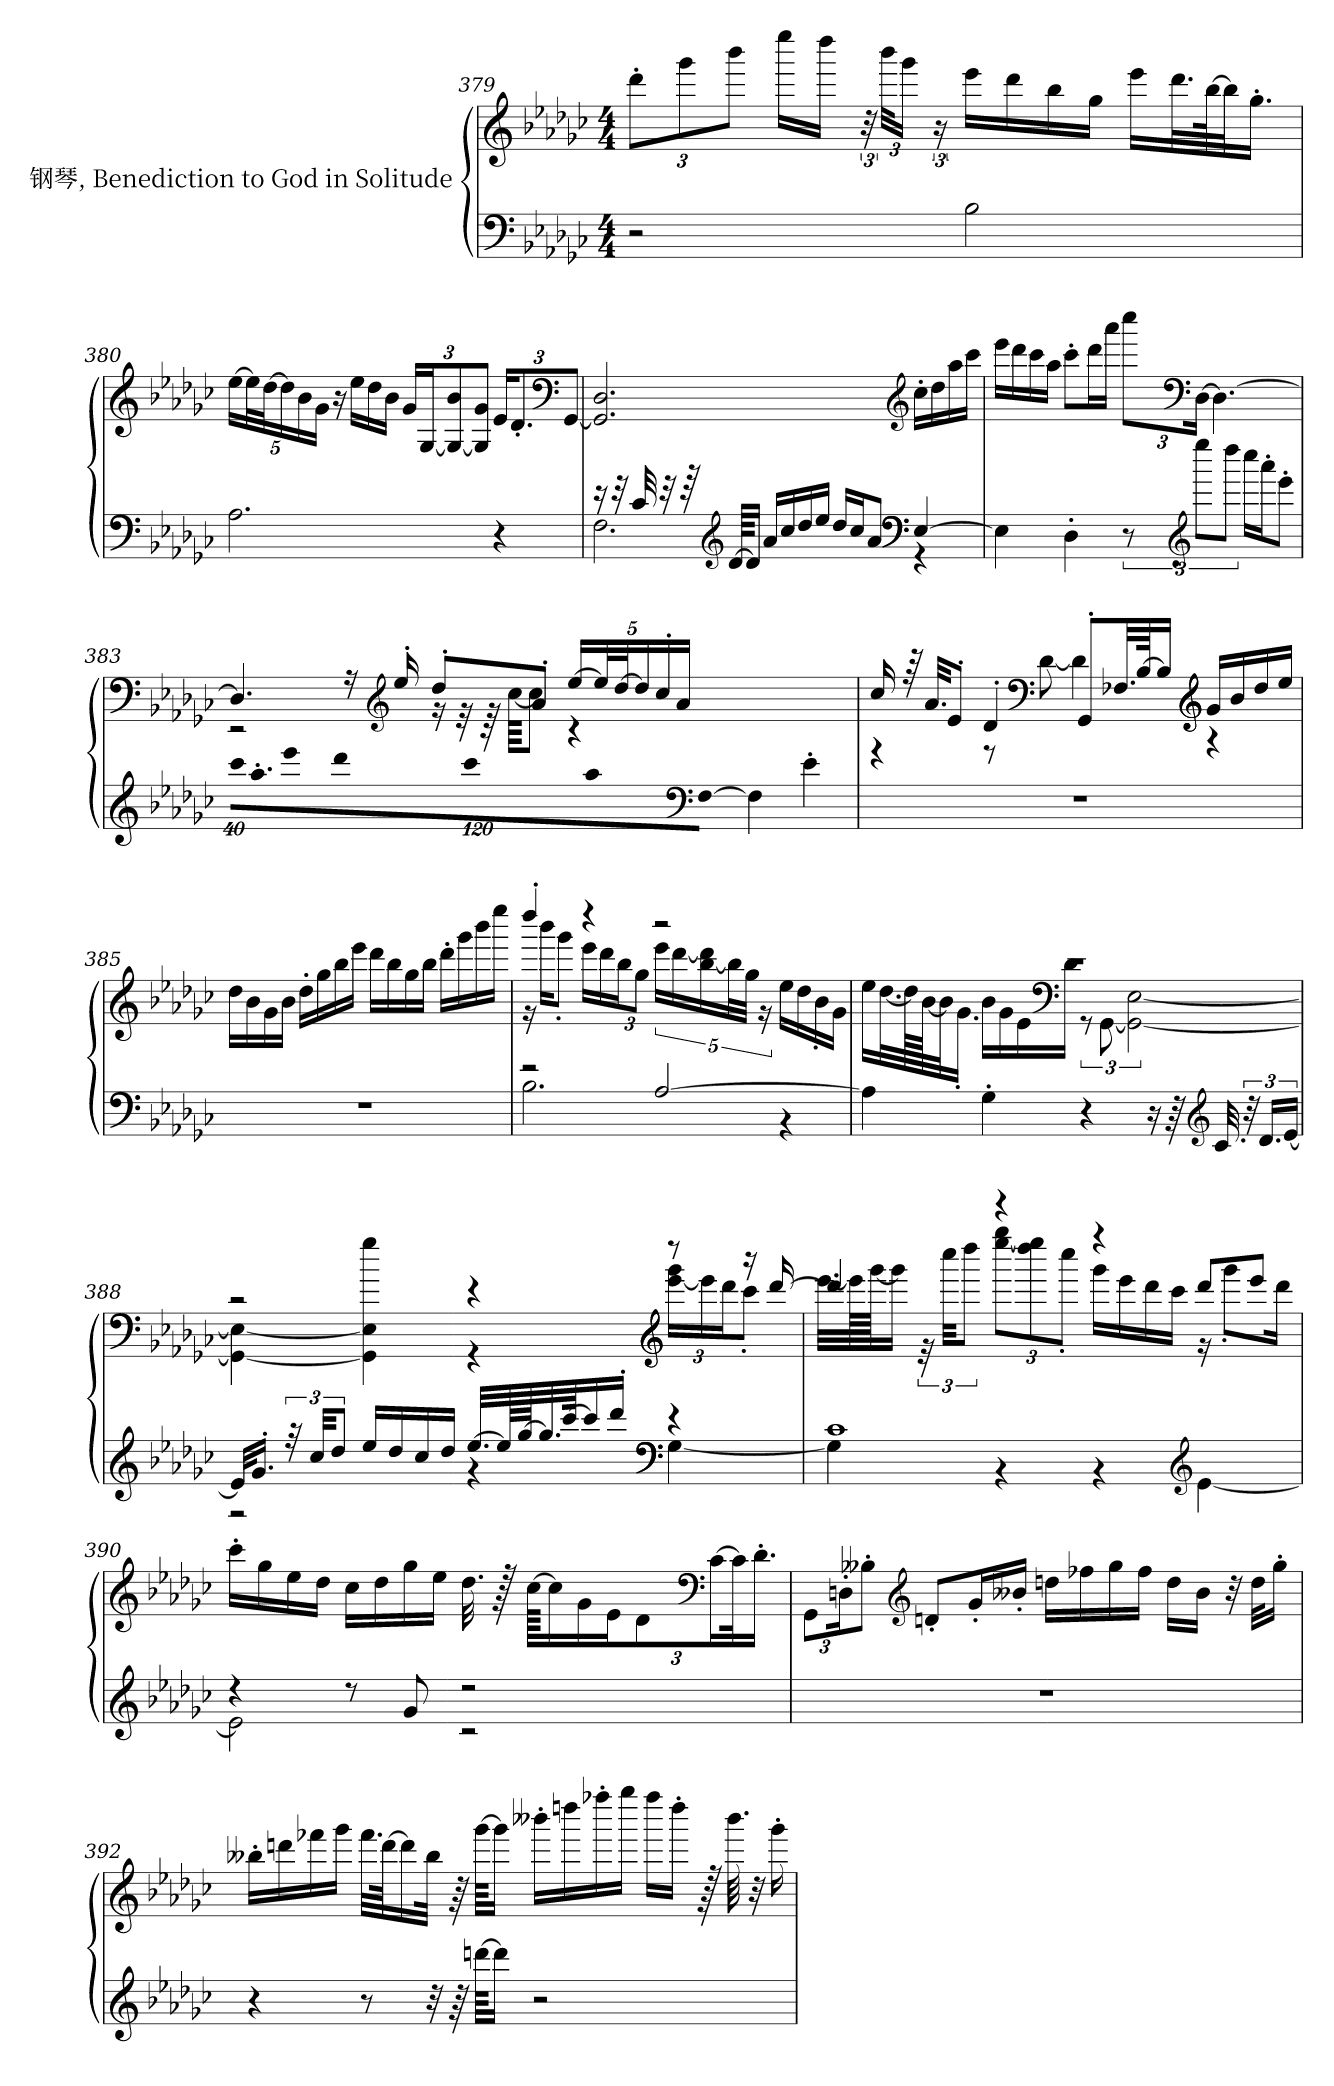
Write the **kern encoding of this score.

**kern	**kern
*part1	*part1
*staff2	*staff1
*I"钢琴, Benediction to God in Solitude	*
*clefF4	*clefG2
*k[b-e-a-d-g-c-]	*k[b-e-a-d-g-c-]
*M4/4	*M4/4
*	*Xbrackettup
=379	=379
2r	12ddd-'\L
.	12ggg-\
.	12bbb-\J
.	16eeee-\LL
.	16dddd-\JJ
*	*brackettup
.	48r
.	48bbb-\KLL
.	24ggg-\JJ
.	24r
2B-\	16eee-\LL
.	16ddd-\
.	16bb-\
.	16gg-\JJ
.	16eee-\LL
.	32.ddd-\L
.	[64bb-\K
.	32bb-\J]
.	16.gg-'\JJ
!!LO:PB:g=z
=380	=380
*	*Xbrackettup
2.A-\	[20ee-\LL
.	40ee-\L]
.	[40dd-\J
.	20dd-\]
.	20b-\
.	20g-\JJ
.	16r
.	16ee-\LL
.	16dd-\
.	16b-\JJ
.	24g-/LL
.	[24G-/J
.	12G-/_ 12b-/
.	12G-/] 12g-/J
4r	24e-/KL
.	12.d-'/
*	*clefF4
.	[12GG-/J
=381	=381
*^	*
16r	2.F\	2.GG-/] 2.D-/
32r	.	.
32c-/	.	.
32r	.	.
64r	.	.
*clefG2	*	*
[64d-/KKLL	.	.
16d-/JJ]	.	.
16a-/LL	.	.
16cc-/	.	.
16dd-/	.	.
16ee-/JJ	.	.
16dd-/LL	.	.
16cc-/J	.	.
8a-/J	.	.
*clefF4	*	*clefG2
[4E-/	4r	16cc-'\LL
.	.	16dd-\
.	.	16aa-\
.	.	16ccc-\JJ
*v	*v	*
!!LO:LB:g=z
=382	=382
4E-\]	16eee-\LL
.	16ddd-\
.	16ccc-\
.	16aa-\JJ
4D-'\	8ccc-'\L
.	16ddd-\L
.	16aaa-\JJ
12r	12cccc-\L
*clefG2	*clefF4
12eeee-\L	[24D-\Jk
.	4.D-\_
12dddd-\J	.
16cccc-\LL	.
16aaa-'\J	.
8eee-'\J	.
!!LO:LB:g=z
=383	=383
*Xbrackettup	*
!LO:N:vis=32	!
*	*^
640%23ccc-\KLL	4.D-/]	2r
!LO:N:vis=16.	!	!
960%103aa-'\	.	.
!LO:N:vis=16	!	!
1920%137eee-\	.	.
!LO:N:vis=16	!	!
1920%137ddd-\	.	.
!LO:N:vis=16	!	!
1920%137ccc-\	.	.
!LO:N:vis=16	!	!
1920%137aa-\	.	.
.	16r	.
*clefF4	*	*
!LO:N:vis=16	!	!
[1920%137F\JJ	.	.
*	*clefG2	*
.	16ee-'/	.
4F\]	8dd-'/L	16r
.	.	32r
.	.	64r
.	.	[64cc-\KKKL
.	8a-'/J	8cc-\J]
4e-'\	[20ee-/LL	4r
.	40ee-/L]	.
.	[40dd-/J	.
.	20dd-/]	.
.	20cc-'/	.
.	20a-/JJ	.
!!LO:LB:g=z	!!
=384	=384	=384
1r	16cc-/	4r
.	64r	.
.	32.a-/KKL	.
.	8e-'/J	.
.	4d-'/	8r
*	*clefF4	*
.	.	[8d-\
.	8GG-'/L	4d-\]
.	32.F-X/LL	.
.	[64B-/JK	.
.	16B-/JJ]	.
*	*clefG2	*
.	16g-/LL	4r
.	16b-/	.
.	16dd-/	.
.	16ee-/JJ	.
*	*v	*v
=385	=385
1r	16dd-\LL
.	16b-\
.	16g-\
.	16b-\JJ
.	16dd-'\LL
.	16gg-\
.	16bb-\
.	16eee-\JJ
.	16ddd-\LL
.	16bb-\
.	16gg-\
.	16bb-\JJ
.	16ddd-'\LL
.	16ggg-\
.	16bbb-\
.	16eeee-\JJ
!!LO:LB:g=z
=386	=386
*^	*^
2r	2.B-\	4dddd-'/	16r
.	.	.	16bbb-\KL
.	.	.	8ggg-'\J
.	.	4r	16eee-\LL
.	.	.	16ddd-\
.	.	.	24bb-\J
.	.	.	12gg-\J
*	*	*	*brackettup
[2A-/	.	2r	20eee-\LL
.	.	.	[20ddd-\
.	.	.	[20bb-\ 20ddd-\]
.	.	.	40bb-\L]
.	.	.	40gg-\JJJ
.	.	.	20r
.	4r	.	16ee-\LL
.	.	.	16dd-\
.	.	.	16b-'\
.	.	.	16g-\JJ
*v	*v	*	*
!!LO:LB:g=z	!!
=387	=387	=387
4A-\]	1r	16ee-\LL
.	.	[32.dd-\L
.	.	128dd-\LL]
.	.	[128b-\JJ
.	.	32b-\J]
.	.	16.g-'\JJ
4G-'\	.	16b-\LL
.	.	16g-\
.	.	16e-\
*	*clefF4	*
.	.	16d-\JJ
4r	.	12r
.	.	[12GG-\
.	.	3GG-\_ [3E-\
16r	.	.
64r	.	.
*clefG2	*	*
32.c-/	.	.
*brackettup	*	*
48r	.	.
24.d-/LL	.	.
[24e-/JJ	.	.
!!LO:PB:g=z	!!
=388	=388	=388
*^	*	*
32e-/KLL]	2r	2r	4GG-\_ 4E-\_
16.g-'/JJ	.	.	.
48r	.	.	.
48cc-/KKL	.	.	.
12dd-/J	.	.	.
16ee-/LL	.	.	4GG-\] 4E-\] 4gg-\
16dd-/	.	.	.
16cc-/	.	.	.
16dd-/JJ	.	.	.
[32.ee-/LLL	4r	4r	4r
128ee-/LL]	.	.	.
[128gg-/JJ	.	.	.
32.gg-/]	.	.	.
[64ccc-/JK	.	.	.
16ccc-/]	.	.	.
16ddd-'/JJ	.	.	.
*clefF4	*	*clefG2	*
*	*	*	*Xbrackettup
4r	[4G-\	8r	[24eee-\ 24ggg-\LL
.	.	.	24eee-\]
.	.	.	24ddd-\J
.	.	16r	8ccc-'\J
.	.	[16ddd-/	.
!!LO:LB:g=z	!!
=389	=389	=389	=389
1c-	4G-\]	4ddd-/]	[32.eee-\LLL
.	.	.	128eee-\LL]
.	.	.	[128ggg-\JJJ
.	.	.	16ggg-\JJ]
*	*	*	*brackettup
.	.	.	48r
.	.	.	48cccc-\KKL
.	.	.	12dddd-\J
*	*	*	*Xbrackettup
.	4r	4r	[12eeee-\ 12gggg-\L
.	.	.	12dddd-\ 12eeee-\]
.	.	.	12cccc-'\J
.	4r	4r	16ggg-\LL
.	.	.	16eee-\
.	.	.	16ddd-\
.	.	.	16ccc-\JJ
*clefG2	*	*	*
.	[4e-\	8ddd-/L	16r
.	.	.	8ggg-'\L
.	.	8eee-/J	.
.	.	.	16ddd-\Jk
*	*	*v	*v
!!LO:LB:g=z
=390	=390	=390
4r	2e-\]	16ccc-'\LL
.	.	16gg-\
.	.	16ee-\
.	.	16dd-\JJ
8r	.	16cc-\LL
.	.	16dd-\
8g-/	.	16gg-\
.	.	16ee-\JJ
2r	2r	32.dd-\
.	.	128r
.	.	[128cc-\KKKLL
.	.	16cc-\]
.	.	16g-\
.	.	16e-\J
.	.	12d-\
*	*	*clefF4
.	.	[24c-\L
.	.	32c-\K]
.	.	16.d-'\JJ
*v	*v	*
=391	=391
1r	12GG-\L
.	24Dn'\K
.	8B--X'\J
*	*clefG2
.	8dn'/L
.	16g-'/L
.	16b--X'/JJ
.	16ddn\LL
.	16ff-X\
.	16gg-\
.	16ff-\JJ
.	16dd\LL
.	16b--\JJ
.	32r
.	32dd\KLL
.	16gg-'\JJ
!!LO:LB:g=z
=392	=392
4r	16bb--X'\LL
.	16dddn\
.	16fff-X\
.	16ggg-\JJ
8r	32.fff-\LLL
.	[64ddd\JK
.	16ddd\]
32r	32bb--\JJk
64r	64r
[64dddn\KKLL	[64ggg-\KKLL
16ddd\JJ]	16ggg-\JJ]
2r	16bbb--X'\LL
.	16ddddn\
.	16ffff-X'\
.	16gggg-\JJ
.	16ffff-\LL
.	16dddd'\JJ
.	128r
.	64.bbb--\
.	32r
.	16ggg-'\
=	=
*-	*-
